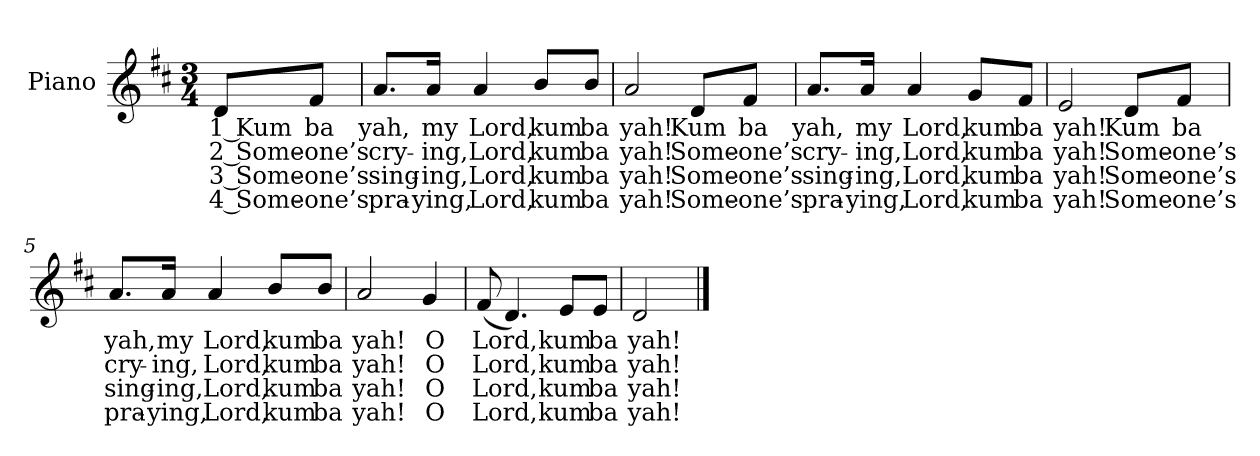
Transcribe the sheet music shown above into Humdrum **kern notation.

**kern	**text	**text	**text	**text
*part1	*part1	*part1	*part1	*part1
*staff1	*staff1	*staff1	*staff1	*staff1
*I"Piano	*	*	*	*
*I'Pno.	*	*	*	*
!!LO:PB:g=z
*clefG2	*	*	*	*
*k[f#c#]	*	*	*	*
*D:	*	*	*	*
*M3/4	*	*	*	*
=	=	=	=	=
!	!LO:LY:b:color=#000000	!LO:LY:b:color=#000000	!LO:LY:b:color=#000000	!LO:LY:b:color=#000000
8di/L	1 Kum	2 Some-	3 Some-	-4 Some-
!	!LO:LY:b:color=#000000	!LO:LY:b:color=#000000	!LO:LY:b:color=#000000	!LO:LY:b:color=#000000
8f#i/J	ba	-one’s	-one’s	one’s
=1	=1	=1	=1	=1
!	!LO:LY:b:color=#000000	!LO:LY:b:color=#000000	!LO:LY:b:color=#000000	!LO:LY:b:color=#000000
8.ai/L	yah,	cry-	sing-	-pra-
!	!LO:LY:b:color=#000000	!LO:LY:b:color=#000000	!LO:LY:b:color=#000000	!LO:LY:b:color=#000000
16ai/J	my	-ing,	-ing,	ying,
!	!LO:LY:b:color=#000000	!LO:LY:b:color=#000000	!LO:LY:b:color=#000000	!LO:LY:b:color=#000000
4ai/	Lord,	Lord,	Lord,	Lord,
!	!LO:LY:b:color=#000000	!LO:LY:b:color=#000000	!LO:LY:b:color=#000000	!LO:LY:b:color=#000000
8bi/L	kum	kum	kum	kum
!	!LO:LY:b:color=#000000	!LO:LY:b:color=#000000	!LO:LY:b:color=#000000	!LO:LY:b:color=#000000
8bi/J	ba	ba	ba	ba
=2	=2	=2	=2	=2
!	!LO:LY:b:color=#000000	!LO:LY:b:color=#000000	!LO:LY:b:color=#000000	!LO:LY:b:color=#000000
2ai/	yah!	yah!	yah!	yah!
!	!LO:LY:b:color=#000000	!LO:LY:b:color=#000000	!LO:LY:b:color=#000000	!LO:LY:b:color=#000000
8di/L	Kum	Some-	Some-	-Some-
!	!LO:LY:b:color=#000000	!LO:LY:b:color=#000000	!LO:LY:b:color=#000000	!LO:LY:b:color=#000000
8f#i/J	ba	-one’s	-one’s	one’s
!!LO:LB:g=z
=3	=3	=3	=3	=3
!	!LO:LY:b:color=#000000	!LO:LY:b:color=#000000	!LO:LY:b:color=#000000	!LO:LY:b:color=#000000
8.ai/L	yah,	cry-	sing-	-pra-
!	!LO:LY:b:color=#000000	!LO:LY:b:color=#000000	!LO:LY:b:color=#000000	!LO:LY:b:color=#000000
16ai/J	my	-ing,	-ing,	ying,
!	!LO:LY:b:color=#000000	!LO:LY:b:color=#000000	!LO:LY:b:color=#000000	!LO:LY:b:color=#000000
4ai/	Lord,	Lord,	Lord,	Lord,
!	!LO:LY:b:color=#000000	!LO:LY:b:color=#000000	!LO:LY:b:color=#000000	!LO:LY:b:color=#000000
8gi/L	kum	kum	kum	kum
!	!LO:LY:b:color=#000000	!LO:LY:b:color=#000000	!LO:LY:b:color=#000000	!LO:LY:b:color=#000000
8f#i/J	ba	ba	ba	ba
=4	=4	=4	=4	=4
!	!LO:LY:b:color=#000000	!LO:LY:b:color=#000000	!LO:LY:b:color=#000000	!LO:LY:b:color=#000000
2ei/	yah!	yah!	yah!	yah!
!	!LO:LY:b:color=#000000	!LO:LY:b:color=#000000	!LO:LY:b:color=#000000	!LO:LY:b:color=#000000
8di/L	Kum	Some-	Some-	-Some-
!	!LO:LY:b:color=#000000	!LO:LY:b:color=#000000	!LO:LY:b:color=#000000	!LO:LY:b:color=#000000
8f#i/J	ba	-one’s	-one’s	one’s
!!LO:LB:g=z
=5	=5	=5	=5	=5
!	!LO:LY:b:color=#000000	!LO:LY:b:color=#000000	!LO:LY:b:color=#000000	!LO:LY:b:color=#000000
8.ai/L	yah,	cry-	sing-	-pra-
!	!LO:LY:b:color=#000000	!LO:LY:b:color=#000000	!LO:LY:b:color=#000000	!LO:LY:b:color=#000000
16ai/J	my	-ing,	-ing,	ying,
!	!LO:LY:b:color=#000000	!LO:LY:b:color=#000000	!LO:LY:b:color=#000000	!LO:LY:b:color=#000000
4ai/	Lord,	Lord,	Lord,	Lord,
!	!LO:LY:b:color=#000000	!LO:LY:b:color=#000000	!LO:LY:b:color=#000000	!LO:LY:b:color=#000000
8bi/L	kum	kum	kum	kum
!	!LO:LY:b:color=#000000	!LO:LY:b:color=#000000	!LO:LY:b:color=#000000	!LO:LY:b:color=#000000
8bi/J	ba	ba	ba	ba
=6	=6	=6	=6	=6
!	!LO:LY:b:color=#000000	!LO:LY:b:color=#000000	!LO:LY:b:color=#000000	!LO:LY:b:color=#000000
2ai/	yah!	yah!	yah!	yah!
!	!LO:LY:b:color=#000000	!LO:LY:b:color=#000000	!LO:LY:b:color=#000000	!LO:LY:b:color=#000000
4gi/	O	O	O	O
=7	=7	=7	=7	=7
!	!LO:LY:b:color=#000000	!LO:LY:b:color=#000000	!LO:LY:b:color=#000000	!LO:LY:b:color=#000000
(8f#i/	Lord,	Lord,	Lord,	Lord,
4.di/)	.	.	.	.
!	!LO:LY:b:color=#000000	!LO:LY:b:color=#000000	!LO:LY:b:color=#000000	!LO:LY:b:color=#000000
8ei/L	kum	kum	kum	kum
!	!LO:LY:b:color=#000000	!LO:LY:b:color=#000000	!LO:LY:b:color=#000000	!LO:LY:b:color=#000000
8ei/J	ba	ba	ba	ba
=8	=8	=8	=8	=8
!	!LO:LY:b:color=#000000	!LO:LY:b:color=#000000	!LO:LY:b:color=#000000	!LO:LY:b:color=#000000
2di/	yah!	yah!	yah!	yah!
==	==	==	==	==
*-	*-	*-	*-	*-
